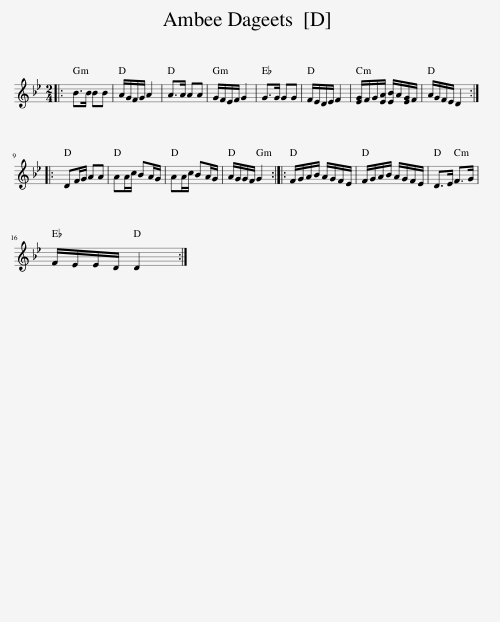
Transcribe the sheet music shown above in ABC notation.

X:1
L:1/8
M:2/4
I:linebreak $
K:Bb
V:1 treble
V:1
|: B>B BB | A/G/F/G/ A2 | A>A AA | G/F/E/F/ G2 | G>G GG | %5
 F/E/D/E/ F2 | [EG]/F/G/[EA]/ [EB]/A/[EG]/F/ | A/G/F/E/ D2 ::$ DF/G/ AA | AA/c/ BA/G/ | %10
 AA/c/ BA/G/ | A/G/G/F/ G2 :: F/G/A/B/ A/G/F/E/ | F/G/A/B/ A/G/F/E/ | D>E F>G |$ %15
 F/E/E/D/ D2 :| %16
